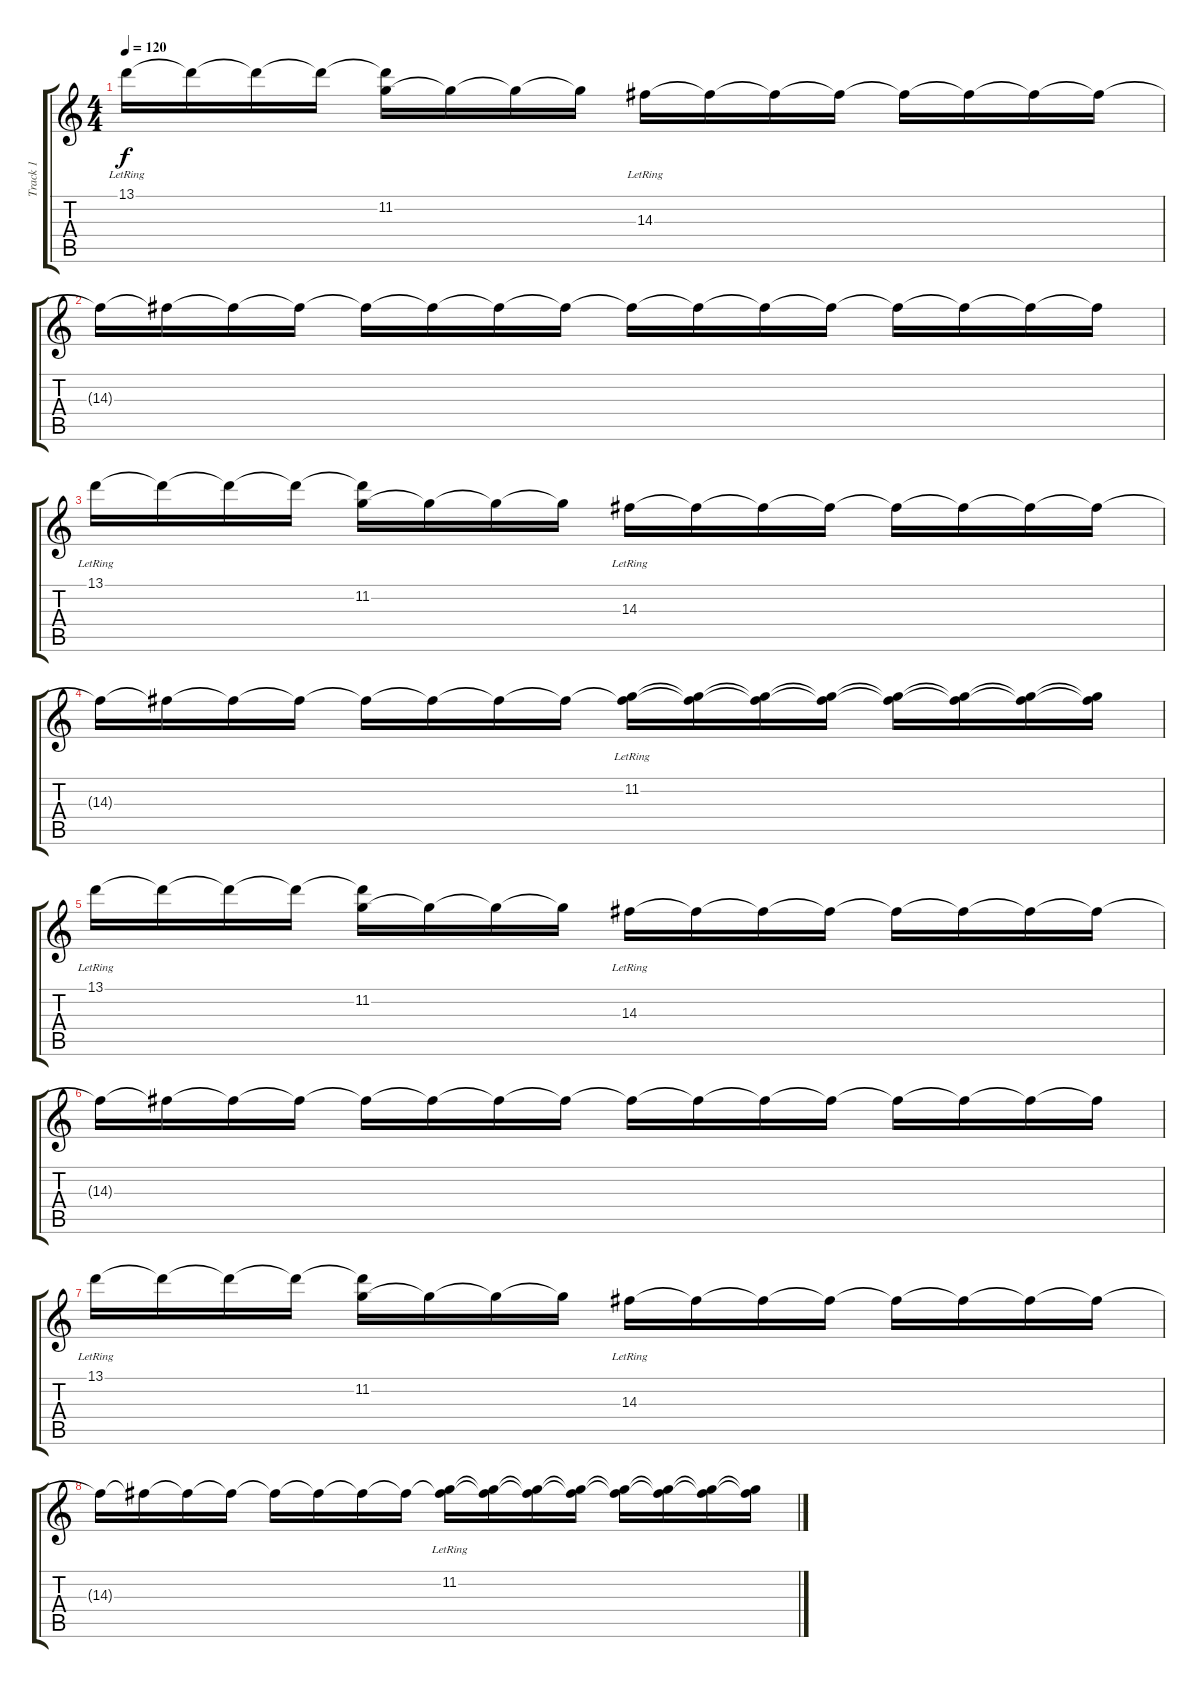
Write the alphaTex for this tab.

\track ("Track 1" "Track 1") {instrument distortionguitar}
\staff {score tabs}
\tuning (Db4 Ab3 E3 B2 Gb2 B1) {hide}
\ts (4 4)
\tempo 120
\clef g2
\ks c
13.1{lr}.16{dy f} 13.1{t}.16 13.1{t}.16 13.1{t}.16 (13.1{t} 11.2).16 11.2{t}.16 11.2{t}.16 11.2{t}.16 14.3{lr}.16 14.3{t}.16 14.3{t}.16 14.3{t}.16 14.3{t}.16 14.3{t}.16 14.3{t}.16 14.3{t}.16 |
14.3{t}.16 14.3{t}.16 14.3{t}.16 14.3{t}.16 14.3{t}.16 14.3{t}.16 14.3{t}.16 14.3{t}.16 14.3{t}.16 14.3{t}.16 14.3{t}.16 14.3{t}.16 14.3{t}.16 14.3{t}.16 14.3{t}.16 14.3{t}.16 |
13.1{lr}.16 13.1{t}.16 13.1{t}.16 13.1{t}.16 (13.1{t} 11.2).16 11.2{t}.16 11.2{t}.16 11.2{t}.16 14.3{lr}.16 14.3{t}.16 14.3{t}.16 14.3{t}.16 14.3{t}.16 14.3{t}.16 14.3{t}.16 14.3{t}.16 |
14.3{t}.16 14.3{t}.16 14.3{t}.16 14.3{t}.16 14.3{t}.16 14.3{t}.16 14.3{t}.16 14.3{t}.16 (11.2{lr} 14.3{t}).16 (11.2{t} 14.3{t}).16 (11.2{t} 14.3{t}).16 (11.2{t} 14.3{t}).16 (11.2{t} 14.3{t}).16 (11.2{t} 14.3{t}).16 (11.2{t} 14.3{t}).16 (11.2{t} 14.3{t}).16 |
13.1{lr}.16 13.1{t}.16 13.1{t}.16 13.1{t}.16 (13.1{t} 11.2).16 11.2{t}.16 11.2{t}.16 11.2{t}.16 14.3{lr}.16 14.3{t}.16 14.3{t}.16 14.3{t}.16 14.3{t}.16 14.3{t}.16 14.3{t}.16 14.3{t}.16 |
14.3{t}.16 14.3{t}.16 14.3{t}.16 14.3{t}.16 14.3{t}.16 14.3{t}.16 14.3{t}.16 14.3{t}.16 14.3{t}.16 14.3{t}.16 14.3{t}.16 14.3{t}.16 14.3{t}.16 14.3{t}.16 14.3{t}.16 14.3{t}.16 |
13.1{lr}.16 13.1{t}.16 13.1{t}.16 13.1{t}.16 (13.1{t} 11.2).16 11.2{t}.16 11.2{t}.16 11.2{t}.16 14.3{lr}.16 14.3{t}.16 14.3{t}.16 14.3{t}.16 14.3{t}.16 14.3{t}.16 14.3{t}.16 14.3{t}.16 |
14.3{t}.16 14.3{t}.16 14.3{t}.16 14.3{t}.16 14.3{t}.16 14.3{t}.16 14.3{t}.16 14.3{t}.16 (11.2{lr} 14.3{t}).16 (11.2{t} 14.3{t}).16 (11.2{t} 14.3{t}).16 (11.2{t} 14.3{t}).16 (11.2{t} 14.3{t}).16 (11.2{t} 14.3{t}).16 (11.2{t} 14.3{t}).16 (11.2{t} 14.3{t}).16
